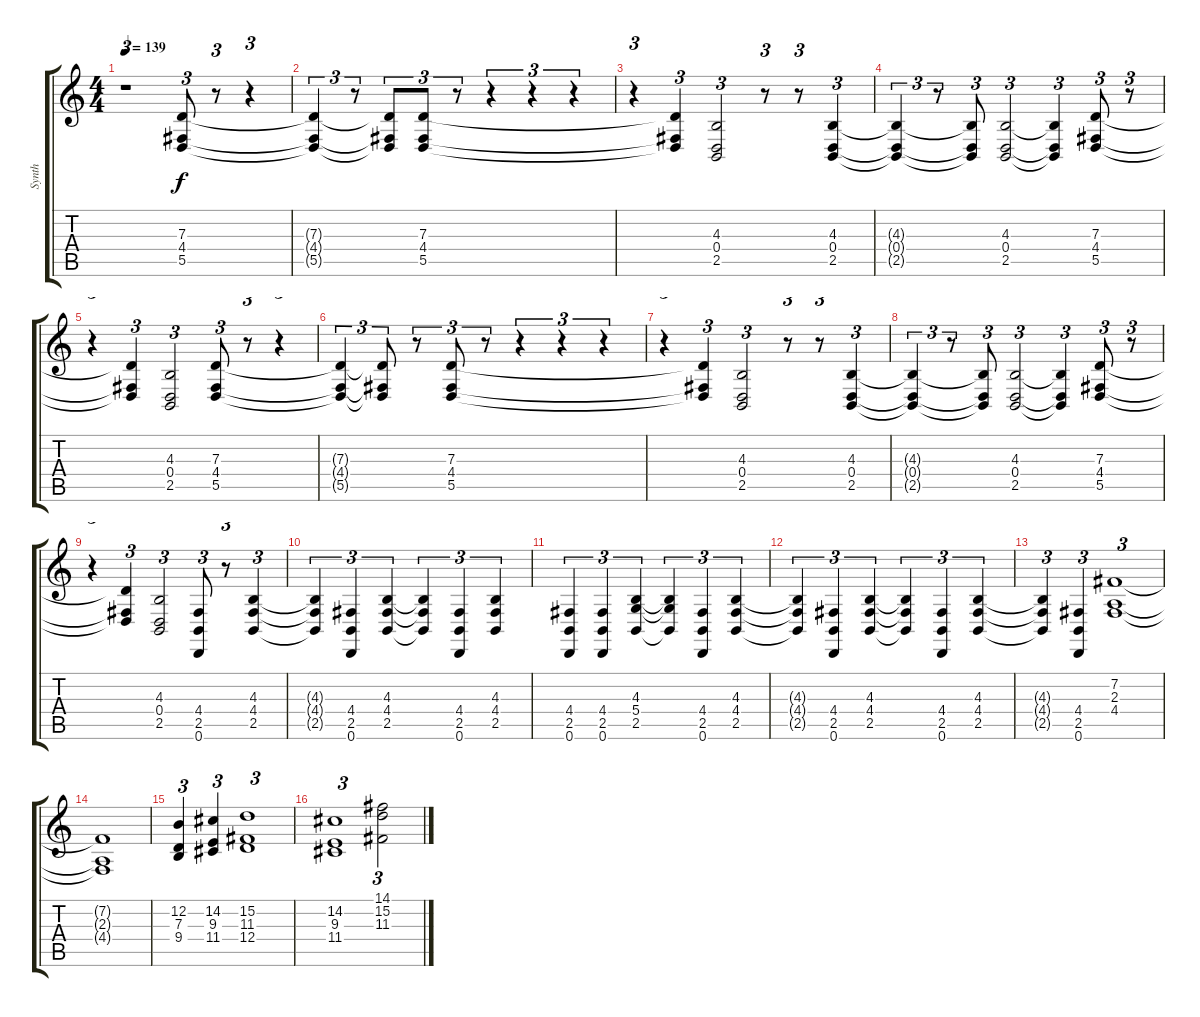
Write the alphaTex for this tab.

\track ("Synth" "Synth") {instrument pad4choir}
\staff {score tabs}
\tuning (E4 B3 G3 D3 A2 D2) {hide}
\ts (4 4)
\tempo 139
\clef g2
\ks c
r.1{tu (3 2) dy f} (7.3 4.4 5.5).8{tu (3 2)} r.8{tu (3 2)} r.4{tu (3 2)} |
(7.3{t} 4.4{t} 5.5{t}).4{tu (3 2)} r.8{tu (3 2)} (7.3{t} 4.4{t} 5.5{t}).8{tu (3 2)} (7.3 4.4 5.5).8{tu (3 2)} r.8{tu (3 2)} r.4{tu (3 2)} r.4{tu (3 2)} r.4{tu (3 2)} |
r.4{tu (3 2)} (7.3{t} 4.4{t} 5.5{t}).4{tu (3 2)} (4.3 0.4 2.5).2{tu (3 2)} r.8{tu (3 2)} r.8{tu (3 2)} (4.3 0.4 2.5).4{tu (3 2)} |
(4.3{t} 0.4{t} 2.5{t}).4{tu (3 2)} r.8{tu (3 2)} (4.3{t} 0.4{t} 2.5{t}).8{tu (3 2)} (4.3 0.4 2.5).2{tu (3 2)} (4.3{t} 0.4{t} 2.5{t}).4{tu (3 2)} (7.3 4.4 5.5).8{tu (3 2)} r.8{tu (3 2)} |
r.4{tu (3 2)} (7.3{t} 4.4{t} 5.5{t}).4{tu (3 2)} (4.3 0.4 2.5).2{tu (3 2)} (7.3 4.4 5.5).8{tu (3 2)} r.8{tu (3 2)} r.4{tu (3 2)} |
(7.3{t} 4.4{t} 5.5{t}).4{tu (3 2)} (7.3{t} 4.4{t} 5.5{t}).8{tu (3 2)} r.8{tu (3 2)} (7.3 4.4 5.5).8{tu (3 2)} r.8{tu (3 2)} r.4{tu (3 2)} r.4{tu (3 2)} r.4{tu (3 2)} |
r.4{tu (3 2)} (7.3{t} 4.4{t} 5.5{t}).4{tu (3 2)} (4.3 0.4 2.5).2{tu (3 2)} r.8{tu (3 2)} r.8{tu (3 2)} (4.3 0.4 2.5).4{tu (3 2)} |
(4.3{t} 0.4{t} 2.5{t}).4{tu (3 2)} r.8{tu (3 2)} (4.3{t} 0.4{t} 2.5{t}).8{tu (3 2)} (4.3 0.4 2.5).2{tu (3 2)} (4.3{t} 0.4{t} 2.5{t}).4{tu (3 2)} (7.3 4.4 5.5).8{tu (3 2)} r.8{tu (3 2)} |
r.4{tu (3 2)} (7.3{t} 4.4{t} 5.5{t}).4{tu (3 2)} (4.3 0.4 2.5).2{tu (3 2)} (4.4 2.5 0.6).8{tu (3 2)} r.8{tu (3 2)} (4.3 4.4 2.5).4{tu (3 2)} |
(4.3{t} 4.4{t} 2.5{t}).4{tu (3 2)} (4.4 2.5 0.6).4{tu (3 2)} (4.3 4.4 2.5).4{tu (3 2)} (4.3{t} 4.4{t} 2.5{t}).4{tu (3 2)} (4.4 2.5 0.6).4{tu (3 2)} (4.3 4.4 2.5).4{tu (3 2)} |
(4.4 2.5 0.6).4{tu (3 2)} (4.4 2.5 0.6).4{tu (3 2)} (4.3 5.4 2.5).4{tu (3 2)} (4.3{t} 5.4{t} 2.5{t}).4{tu (3 2)} (4.4 2.5 0.6).4{tu (3 2)} (4.3 4.4 2.5).4{tu (3 2)} |
(4.3{t} 4.4{t} 2.5{t}).4{tu (3 2)} (4.4 2.5 0.6).4{tu (3 2)} (4.3 4.4 2.5).4{tu (3 2)} (4.3{t} 4.4{t} 2.5{t}).4{tu (3 2)} (4.4 2.5 0.6).4{tu (3 2)} (4.3 4.4 2.5).4{tu (3 2)} |
(4.3{t} 4.4{t} 2.5{t}).4{tu (3 2)} (4.4 2.5 0.6).4{tu (3 2)} (7.2 2.3 4.4).1{tu (3 2)} |
(7.2{t} 2.3{t} 4.4{t}).1 |
(12.2 7.3 9.4).4{tu (3 2)} (14.2 9.3 11.4).4{tu (3 2)} (15.2 11.3 12.4).1{tu (3 2)} |
(14.2 9.3 11.4).1{tu (3 2)} (14.1 15.2 11.3).2{tu (3 2)}
